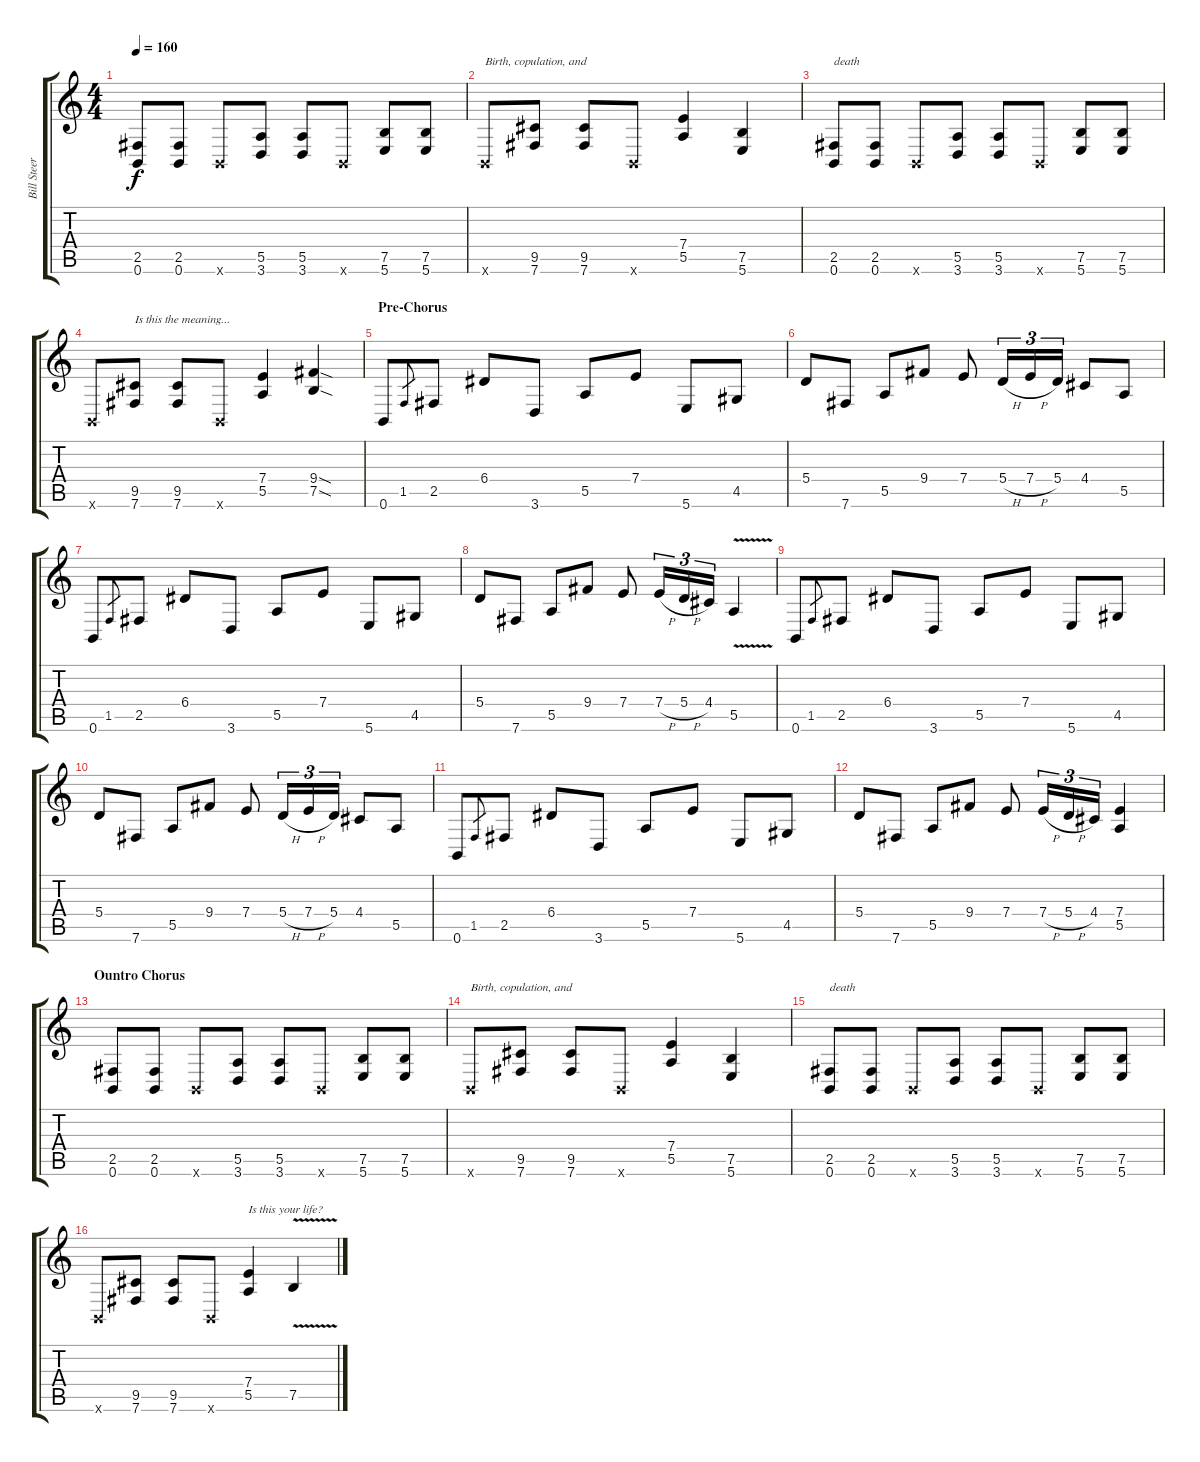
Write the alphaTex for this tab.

\track ("Bill Steer" "Bill Steer") {instrument distortionguitar}
\staff {score tabs}
\tuning (B3 Gb3 D3 A2 E2 B1) {hide}
\ts (4 4)
\tempo 160
\clef g2
\ks c
(2.5 0.6).8{dy f} (2.5 0.6).8 0.6{x}.8 (5.5 3.6).8 (5.5 3.6).8 0.6{x}.8 (7.5 5.6).8 (7.5 5.6).8 |
0.6{x}.8{txt "Birth, copulation, and "} (9.5 7.6).8 (9.5 7.6).8 0.6{x}.8 (7.4 5.5).4 (7.5 5.6).4 |
(2.5 0.6).8{txt "death"} (2.5 0.6).8 0.6{x}.8 (5.5 3.6).8 (5.5 3.6).8 0.6{x}.8 (7.5 5.6).8 (7.5 5.6).8 |
0.6{x}.8 (9.5 7.6).8{txt "Is this the meaning..."} (9.5 7.6).8 0.6{x}.8 (7.4 5.5).4 (9.4{sod} 7.5{sod}).4 |
\section ("" "Pre-Chorus")
0.6.8 1.5.8{gr} 2.5.8 6.4.8 3.6.8 5.5.8 7.4.8 5.6.8 4.5.8 |
5.4.8 7.6.8 5.5.8 9.4.8 7.4.8 5.4{h}.16{tu (3 2)} 7.4{h}.16{tu (3 2)} 5.4.16{tu (3 2)} 4.4.8 5.5.8 |
0.6.8 1.5.8{gr} 2.5.8 6.4.8 3.6.8 5.5.8 7.4.8 5.6.8 4.5.8 |
5.4.8 7.6.8 5.5.8 9.4.8 7.4.8 7.4{h}.16{tu (3 2)} 5.4{h}.16{tu (3 2)} 4.4.16{tu (3 2)} 5.5{v}.4 |
0.6.8 1.5.8{gr} 2.5.8 6.4.8 3.6.8 5.5.8 7.4.8 5.6.8 4.5.8 |
5.4.8 7.6.8 5.5.8 9.4.8 7.4.8 5.4{h}.16{tu (3 2)} 7.4{h}.16{tu (3 2)} 5.4.16{tu (3 2)} 4.4.8 5.5.8 |
0.6.8 1.5.8{gr} 2.5.8 6.4.8 3.6.8 5.5.8 7.4.8 5.6.8 4.5.8 |
5.4.8 7.6.8 5.5.8 9.4.8 7.4.8 7.4{h}.16{tu (3 2)} 5.4{h}.16{tu (3 2)} 4.4.16{tu (3 2)} (7.4 5.5).4 |
\section ("" "Ountro Chorus")
(2.5 0.6).8 (2.5 0.6).8 0.6{x}.8 (5.5 3.6).8 (5.5 3.6).8 0.6{x}.8 (7.5 5.6).8 (7.5 5.6).8 |
0.6{x}.8{txt "Birth, copulation, and "} (9.5 7.6).8 (9.5 7.6).8 0.6{x}.8 (7.4 5.5).4 (7.5 5.6).4 |
(2.5 0.6).8{txt "death"} (2.5 0.6).8 0.6{x}.8 (5.5 3.6).8 (5.5 3.6).8 0.6{x}.8 (7.5 5.6).8 (7.5 5.6).8 |
0.6{x}.8 (9.5 7.6).8 (9.5 7.6).8 0.6{x}.8 (7.4 5.5).4{txt "Is this your life?"} 7.5{v}.4
